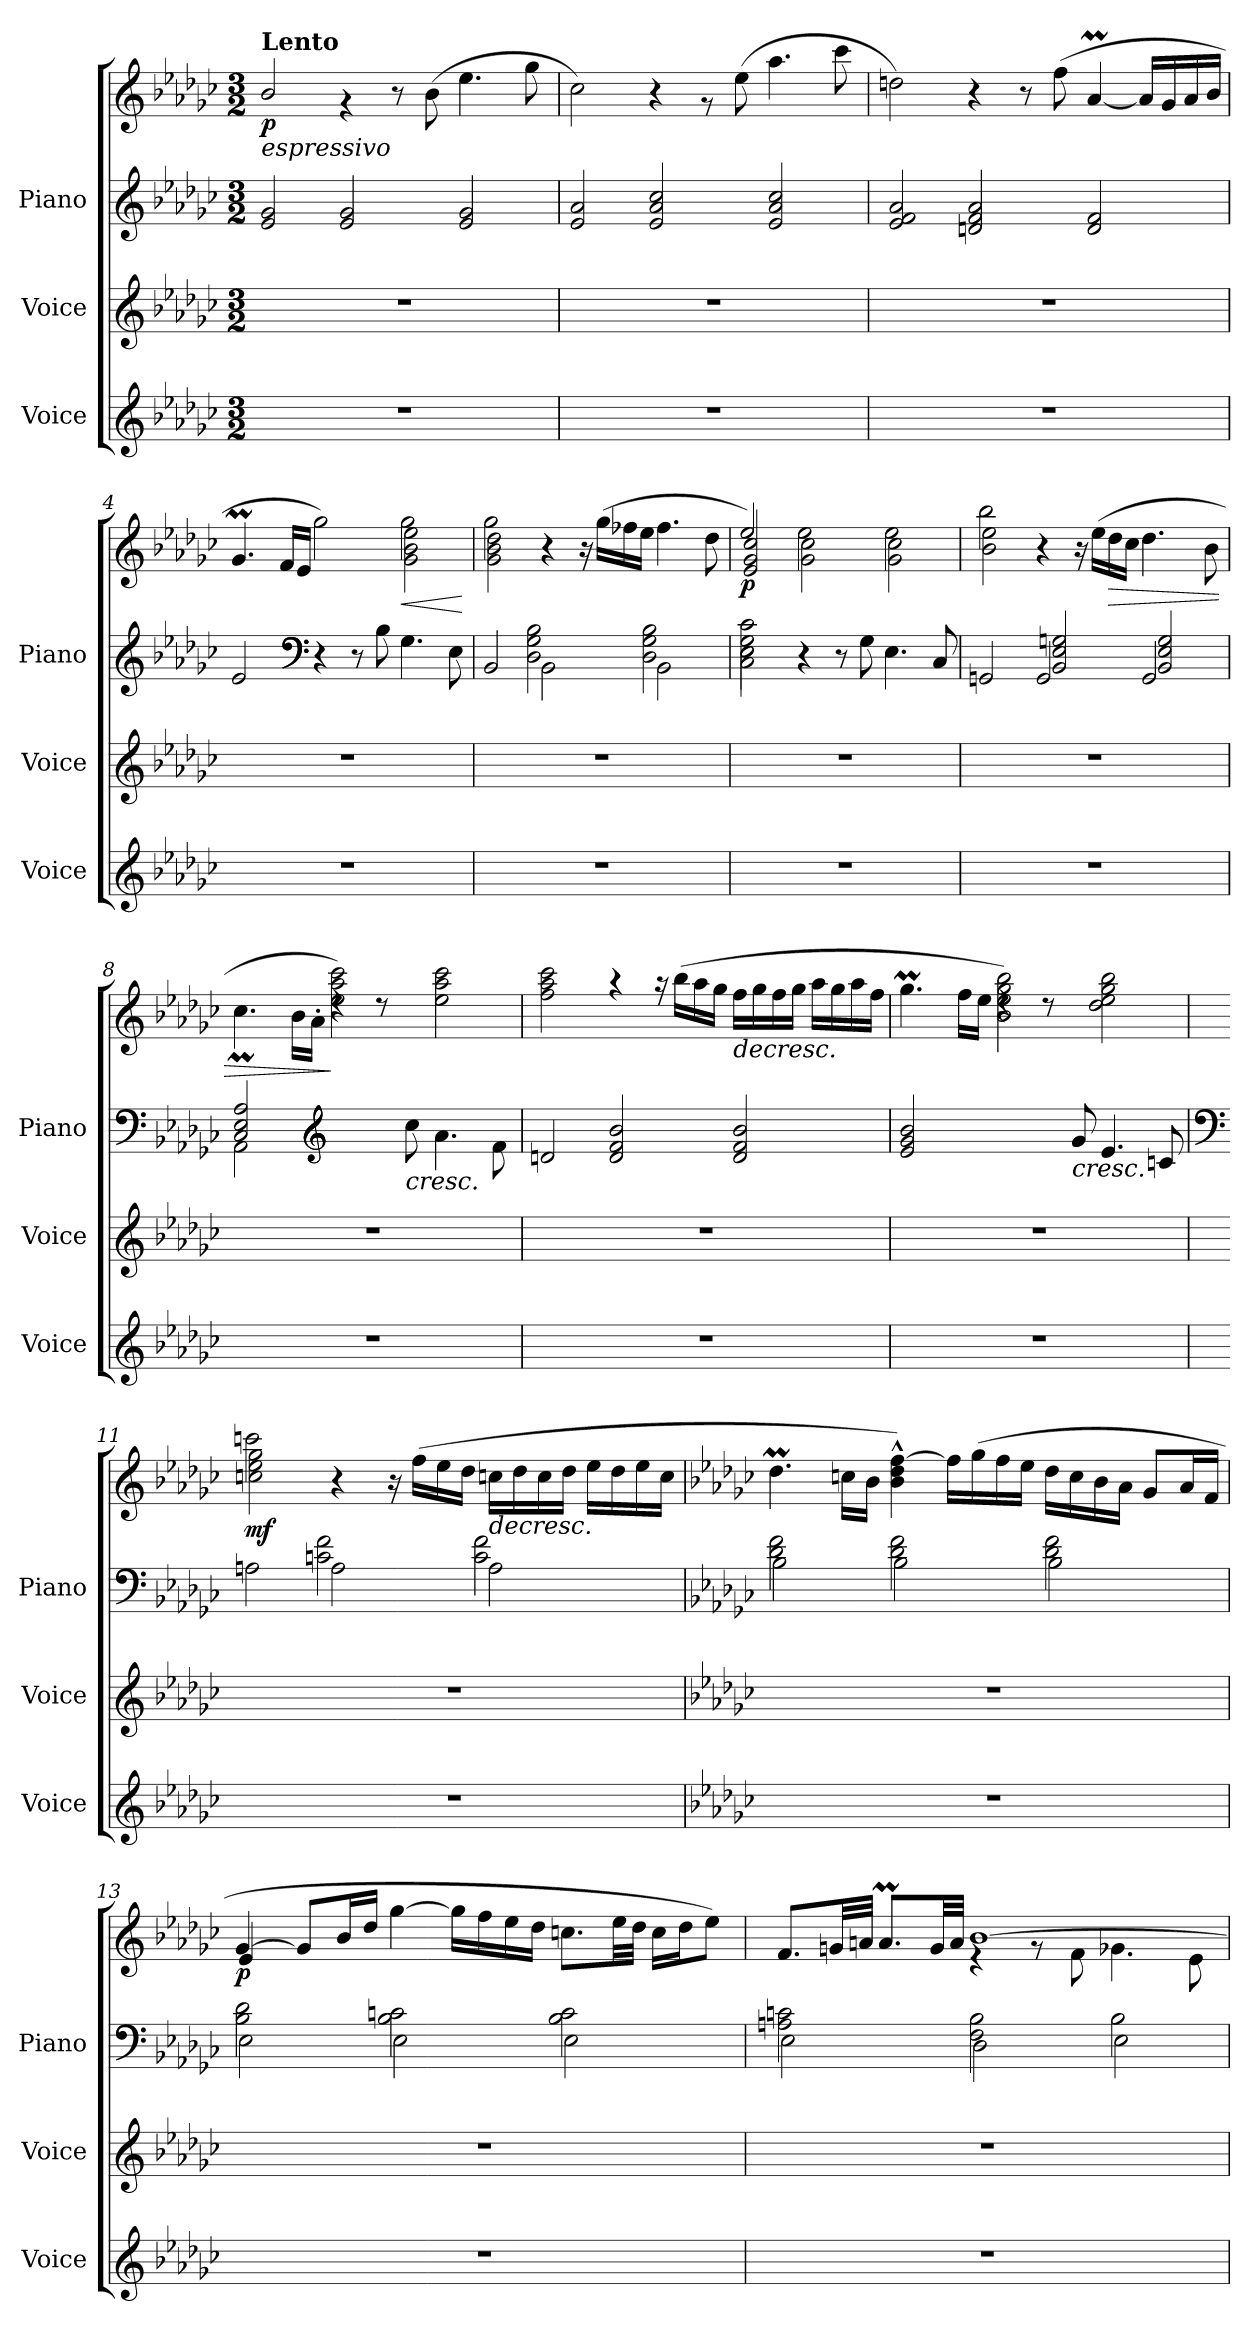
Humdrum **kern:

**kern	**kern	**kern	**kern	**dynam
*part3	*part2	*part1	*part1	*part1
*staff4	*staff3	*staff2	*staff1	*staff1/2
*I"Voice	*I"Voice	*I"Piano	*	*
*I'Voice	*I'Voice	*I'Piano	*	*
*clefG2	*clefG2	*clefG2	*clefG2	*
*k[b-e-a-d-g-c-]	*k[b-e-a-d-g-c-]	*k[b-e-a-d-g-c-]	*k[b-e-a-d-g-c-]	*
*M3/2	*M3/2	*M3/2	*M3/2	*
*MM80	*MM80	*MM80	*MM80	*
=1	=1	=1	=1	=1
*	*	*^	*	*
!	!	!	!	!LO:TX:a:B:t=Lento	!
!	!	!	!	!LO:TX:b:i:t=espressivo	!
!	!	!	!	!	!LO:DY:b
1.r	1.r	2e-/ 2g-/	1.ryy	2b-/	p
.	.	2e-/ 2g-/	.	4rg	.
.	.	.	.	8ra	.
.	.	.	.	(8b-\	.
.	.	2e-/ 2g-/	.	4.ee-\	.
.	.	.	.	8gg-\	.
=2	=2	=2	=2	=2	=2
1.r	1.r	2e-/ 2a-/	1.ryy	2cc-\)	.
.	.	2e-/ 2a-/ 2cc-/	.	4ra	.
.	.	.	.	8rg	.
.	.	.	.	(8ee-\	.
.	.	2e-/ 2a-/ 2cc-/	.	4.aa-\	.
.	.	.	.	8ccc-\	.
=3	=3	=3	=3	=3	=3
1.r	1.r	2e-/ 2f/ 2a-/	1.ryy	2ddn\)	.
.	.	2dn/ 2f/ 2a-/	.	4ra	.
.	.	.	.	8r	.
.	.	.	.	(>8ff\	.
.	.	2d/ 2f/	.	[>4a-M/	.
.	.	.	.	16a-/LL]	.
.	.	.	.	16g-/	.
.	.	.	.	16a-/	.
.	.	.	.	16b-/JJ	.
!!LO:LB:g=z
=4	=4	=4	=4	=4	=4
*	*	*	*	*^	*
1.r	1.r	2e-/	2ryy	4.g-M/	2ryy	.
.	.	.	.	16f/LL	.	.
.	.	.	.	16e-/JJ	.	.
*	*	*clefF4	*	*	*	*
.	.	1ryy	4r	2ryy	2gg-\)	.
.	.	.	8r	.	.	.
.	.	.	8B-\	.	.	.
!	!	!	!	!	!	!LO:HP:b
.	.	.	4.G-\	2gg-\	2g-\ 2b-\ 2ee-\	<
.	.	.	8E-\	.	.	.
*	*	*v	*v	*	*	*
*	*	*	*v	*v	*
.	.	.	.	[
=5	=5	=5	=5	=5
*	*	*^	*^	*
1.r	1.r	2BB-/	2ryy	2gg-\	2g-\ 2b-\ 2dd-\	.
.	.	2BB-\	2D-\ 2G-\ 2B-\	1ryy	4r	.
.	.	.	.	.	16ra	.
.	.	.	.	.	(>16gg-\LL	.
.	.	.	.	.	16ff-X\	.
.	.	.	.	.	16ee-\JJ	.
.	.	2BB-\	2D-\ 2G-\ 2B-\	.	4.ff-\	.
.	.	.	.	.	8dd-\	.
=6	=6	=6	=6	=6	=6	=6
!	!	!	!	!	!	!LO:DY:b
1.r	1.r	2E-\ 2G-\ 2c-\	2C-\ 2E-\	2ee-/)	2e-/ 2g-/ 2cc-/	p
.	.	4r	1ryy	2ee-\	2g-\ 2cc-\	.
.	.	8r	.	.	.	.
.	.	8G-\	.	.	.	.
.	.	4.E-\	.	2ee-\	2g-\ 2cc-\	.
.	.	8C-/	.	.	.	.
!!LO:LB:g=z	!!
=7	=7	=7	=7	=7	=7	=7
1.r	1.r	2GGn/	2ryy	2bb-\	2b-\ 2ee-\	.
.	.	2GG/	2BB-/ 2E-/ 2Gn/	4ryy	4r	.
.	.	.	.	4ryy	16r	.
.	.	.	.	.	(>16ee-\LL	.
!	!	!	!	!	!	!LO:HP:b
.	.	.	.	.	16dd-\	>
.	.	.	.	.	16cc-\JJ	.
.	.	2GG/	2BB-/ 2E-/ 2G/	4ryy	4.dd-\	.
.	.	.	.	4ryy	.	.
.	.	.	.	.	8b-\	.
=8	=8	=8	=8	=8	=8	=8
*	*	*	*^	*	*	*
1.r	1.r	2..ryy	2C-/ 2E-/ 2A-/	2AA-\	2ryy	4.cc-M\	.
.	.	.	.	.	.	16b-\LL	.
.	.	.	.	.	.	16a-'>\JJ	.
*	*	*clefG2	*	*	*	*	*
.	.	.	1ryy	1ryy	2ee-\ 2aa-\ 2ccc-\)	4rdd	]
.	.	.	.	.	.	8rcc	.
!	!	!	!	!	!	!	!LO:HP:b=2
.	.	8cc-\	.	.	.	2ryy	<
.	.	4.a-\	.	.	2ee-\ 2aa-\ 2ccc-\	.	.
.	.	8f\	.	.	.	8ryy	.
*	*	*	*v	*v	*	*	*
*	*	*	*	*v	*v	*
=9	=9	=9	=9	=9	=9
1.r	1.r	2dn/	1.ryy	2ff\ 2aa-\ 2ccc-\	.
.	.	2d/ 2f/ 2b-/	.	4raa	.
.	.	.	.	16raa	.
.	.	.	.	(16bb-\LL	.
.	.	.	.	16aa-\	.
.	.	.	.	16gg-\JJ	.
!	!	!	!	!	!LO:HP:b
.	.	2d/ 2f/ 2b-/	.	16ff\LL	>
.	.	.	.	16gg-\	.
.	.	.	.	16ff\	.
.	.	.	.	16gg-\JJ	.
.	.	.	.	16aa-\LL	.
.	.	.	.	16gg-\	.
.	.	.	.	16aa-\	.
.	.	.	.	16ff\JJ	[
!!LO:LB:g=z
=10	=10	=10	=10	=10	=10
*	*	*	*	*^	*
1.r	1.r	2e-/ 2g-/ 2b-/	1.ryy	4.gg-M\	2ryy	.
.	.	.	.	16ff\LL	.	.
.	.	.	.	16ee-\JJ	.	.
.	.	4.ryy	.	2b-\ 2ee-\ 2gg-\ 2bb-\)	4rdd	.
.	.	.	.	.	8rcc	.
!	!	!	!	!	!	!LO:HP:b=2
.	.	8g-/	.	.	2ryy	<
.	.	4.e-/	.	2dd-\ 2ee-\ 2gg-\ 2bb-\	.	.
.	.	8cn/	.	.	8ryy	.
*	*	*v	*v	*	*	*
*	*	*	*v	*v	*
.	.	.	.	]
=11	=11	=11	=11	=11
*	*	*clefF4	*	*
*	*	*^	*^	*
!	!	!	!	!	!	!LO:DY:b
1.r	1.r	2An\	2ryy	2cccn\	2ccn\ 2ee-\ 2gg-\	mf
.	.	2A\	2cn\ 2f\	1ryy	4r	.
.	.	.	.	.	16ra	.
.	.	.	.	.	(>16ff\LL	.
.	.	.	.	.	16ee-\	.
.	.	.	.	.	16dd-\JJ	.
!	!	!	!	!	!	!LO:HP:b
.	.	2A\	2c\ 2f\	.	16ccn\LL	>
.	.	.	.	.	16dd-\	.
.	.	.	.	.	16cc\	.
.	.	.	.	.	16dd-\JJ	.
.	.	.	.	.	16ee-\LL	.
.	.	.	.	.	16dd-\	.
.	.	.	.	.	16ee-\	.
.	.	.	.	.	16cc\JJ	[
*	*	*	*	*v	*v	*
!!LO:LB:g=z
=12	=12	=12	=12	=12	=12
*k[b-e-a-d-g-c-]	*k[b-e-a-d-g-c-]	*k[b-e-a-d-g-c-]	*	*k[b-e-a-d-g-c-]	*
1.r	1.r	2d-\ 2f\	2B-\	4.dd-M\	.
.	.	.	.	16ccn\LL	.
.	.	.	.	16b-\JJ	.
.	.	2d-\ 2f\	2B-\	4b-\^^ 4dd-\^^ [>4ff\^^)	.
.	.	.	.	16ff\LL]	.
.	.	.	.	(16gg-\	.
.	.	.	.	16ff\	.
.	.	.	.	16ee-\JJ	.
.	.	2d-\ 2f\	2B-\	16dd-\LL	.
.	.	.	.	16cc\	.
.	.	.	.	16b-\	.
.	.	.	.	16a-\JJ	.
.	.	.	.	8g-/L	.
.	.	.	.	16a-/L	.
.	.	.	.	16f/JJ	.
=13	=13	=13	=13	=13	=13
*	*	*	*	*^	*
!	!	!	!	!	!	!LO:DY:b
1.r	1.r	2B-\ 2d-\	2E-\	[4g-/	4e-/	p
.	.	.	.	8g-/L]	1ryy	.
.	.	.	.	16b-/L	.	.
.	.	.	.	16dd-/JJ	.	.
.	.	2B-\ 2cn\	2E-\	[>4gg-\	.	.
.	.	.	.	16gg-\LL]	.	.
.	.	.	.	16ff\	.	.
.	.	.	.	16ee-\	.	.
.	.	.	.	16dd-\JJ	.	.
.	.	2B-\ 2c\	2E-\	8.ccn\L	.	.
.	.	.	.	32ee-\LL	.	.
.	.	.	.	32dd-\JJJ	.	.
.	.	.	.	16cc\LL	4ryy	.
.	.	.	.	16dd-\J	.	.
.	.	.	.	8ee-\J)	.	.
!!LO:LB:g=z	!!
=14	=14	=14	=14	=14	=14	=14
1.r	1.r	2An\ 2cn\	2E-\	8.f/L	2ryy	.
.	.	.	.	32gn/LL	.	.
.	.	.	.	32an/JJJ	.	.
.	.	.	.	8.am/L	.	.
.	.	.	.	32g/LL	.	.
.	.	.	.	32a/JJJ	.	.
.	.	2F\ 2B-\	2D-\	[1b-	4re	.
.	.	.	.	.	8rf	.
.	.	.	.	.	8f\	.
.	.	2B-\	2E-\	.	4.g-X\	]
.	.	.	.	.	8e-\	.
*	*	*v	*v	*	*	*
*	*	*	*v	*v	*
=	=	=	=	=
*-	*-	*-	*-	*-
